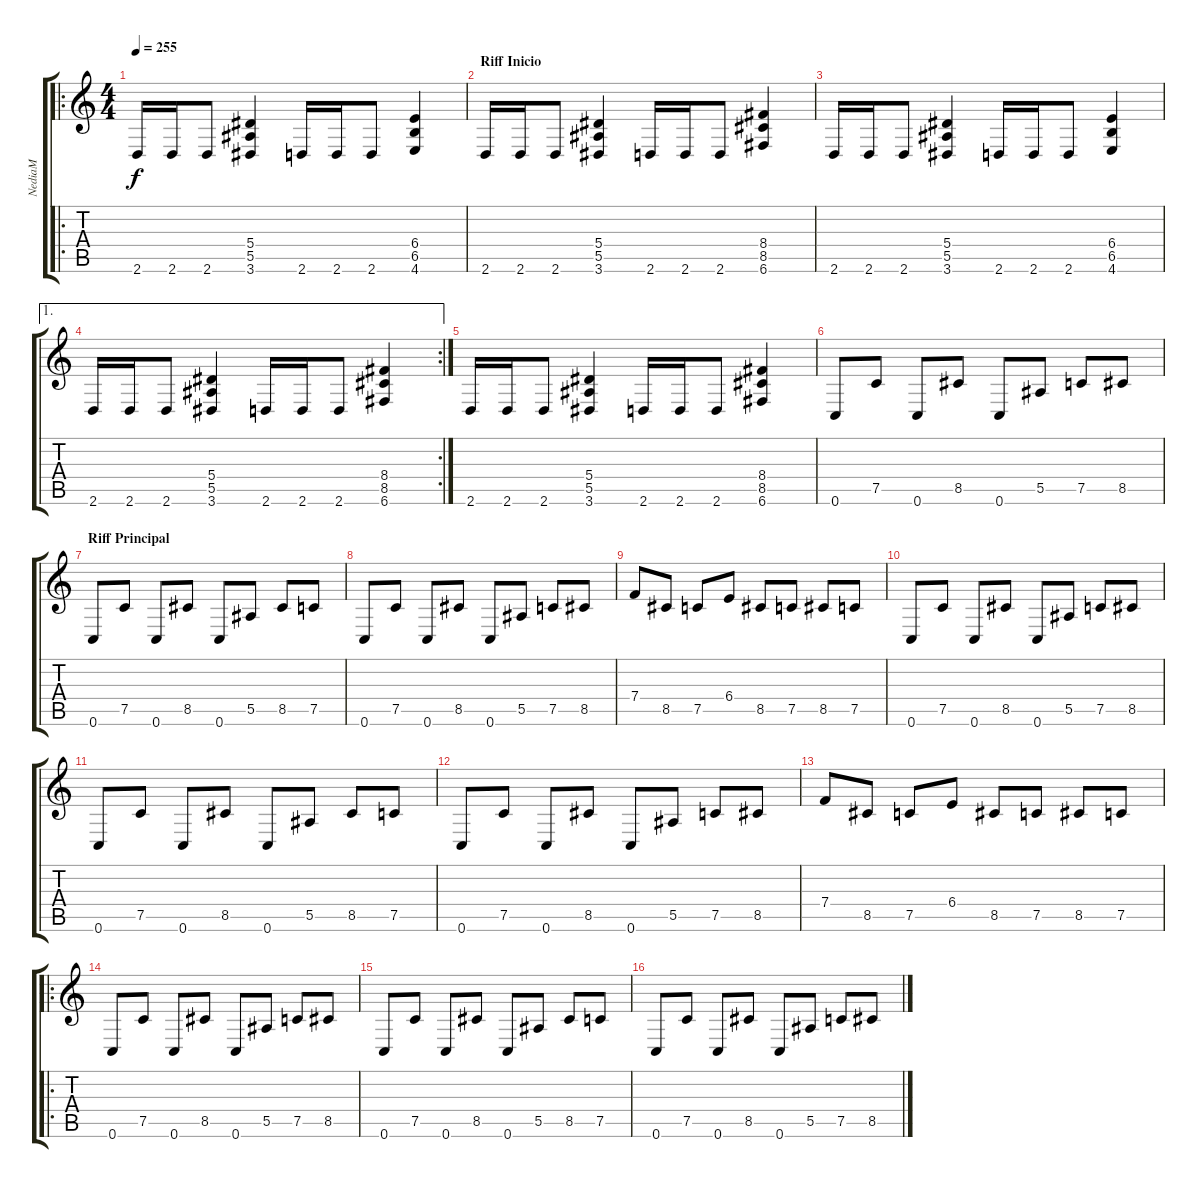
\track ("NediaM" "NediaM") {instrument distortionguitar}
\staff {score tabs}
\tuning (C4 G3 Eb3 Bb2 F2 C2) {hide}
\ro
\ts (4 4)
\tempo 255
\clef g2
\ks c
2.6.16{dy f instrument distortionguitar} 2.6.16 2.6.8 (5.4 5.5 3.6).4 2.6.16 2.6.16 2.6.8 (6.4 6.5 4.6).4 |
\section ("" "Riff Inicio")
2.6.16 2.6.16 2.6.8 (5.4 5.5 3.6).4 2.6.16 2.6.16 2.6.8 (8.4 8.5 6.6).4 |
2.6.16 2.6.16 2.6.8 (5.4 5.5 3.6).4 2.6.16 2.6.16 2.6.8 (6.4 6.5 4.6).4 |
\ae 1
\rc 2
2.6.16 2.6.16 2.6.8 (5.4 5.5 3.6).4 2.6.16 2.6.16 2.6.8 (8.4 8.5 6.6).4 |
2.6.16 2.6.16 2.6.8 (5.4 5.5 3.6).4 2.6.16 2.6.16 2.6.8 (8.4 8.5 6.6).4 |
0.6.8 7.5.8 0.6.8 8.5.8 0.6.8 5.5.8 7.5.8 8.5.8 |
\section ("" "Riff Principal")
0.6.8 7.5.8 0.6.8 8.5.8 0.6.8 5.5.8 8.5.8 7.5.8 |
0.6.8 7.5.8 0.6.8 8.5.8 0.6.8 5.5.8 7.5.8 8.5.8 |
7.4.8 8.5.8 7.5.8 6.4.8 8.5.8 7.5.8 8.5.8 7.5.8 |
0.6.8 7.5.8 0.6.8 8.5.8 0.6.8 5.5.8 7.5.8 8.5.8 |
0.6.8 7.5.8 0.6.8 8.5.8 0.6.8 5.5.8 8.5.8 7.5.8 |
0.6.8 7.5.8 0.6.8 8.5.8 0.6.8 5.5.8 7.5.8 8.5.8 |
7.4.8 8.5.8 7.5.8 6.4.8 8.5.8 7.5.8 8.5.8 7.5.8 |
\ro
0.6.8 7.5.8 0.6.8 8.5.8 0.6.8 5.5.8 7.5.8 8.5.8 |
0.6.8 7.5.8 0.6.8 8.5.8 0.6.8 5.5.8 8.5.8 7.5.8 |
0.6.8 7.5.8 0.6.8 8.5.8 0.6.8 5.5.8 7.5.8 8.5.8
